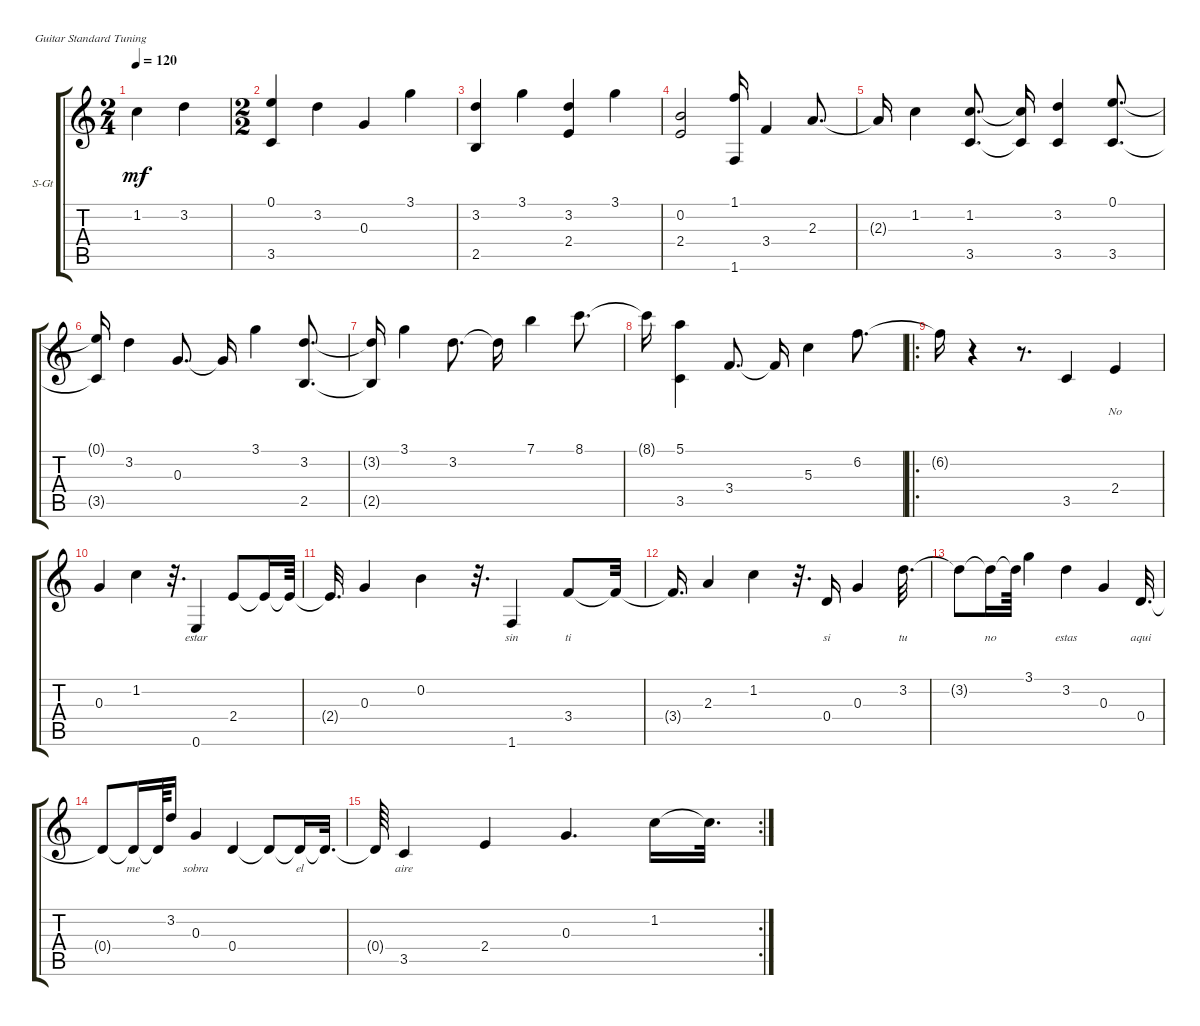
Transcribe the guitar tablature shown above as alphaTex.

\defaultSystemsLayout 4
\bracketExtendMode groupsimilarinstruments
\firstSystemTrackNameOrientation horizontal
\otherSystemsTrackNameOrientation horizontal
\track ("Steel Guitar" "S-Gt") {instrument acousticguitarsteel}
\staff {score tabs}
\tuning (E4 B3 G3 D3 A2 E2)
\ts (2 4)
\tempo 120
\clef g2
\ks c
1.2.4{dy mf instrument acousticguitarsteel} 3.2.4 |
\ts (2 2)
(0.1 3.5).4 3.2.4 0.3.4 3.1.4 |
(3.2 2.5).4 3.1.4 (3.2 2.4).4 3.1.4 |
(0.2 2.4).2 (1.1 1.6).16 3.4.4 2.3.8{d} |
2.3{t}.16 1.2.4 (1.2 3.5).8{d} (1.2{t} 3.5{t}).16 (3.2 3.5).4 (0.1 3.5).8{d} |
(0.1{t} 3.5{t}).16 3.2.4 0.3.8{d} 0.3{t}.16 3.1.4 (3.2 2.5).8{d} |
(3.2{t} 2.5{t}).16 3.1.4 3.2.8{d} 3.2{t}.16 7.1.4 8.1.8{d} |
8.1{t}.16 (5.1 3.5).4 3.4.8{d} 3.4{t}.16 5.3.4 6.2.8{d} |
\ro
6.2{t}.16{lyrics (0 "") lyrics (1 "") lyrics (2 "") lyrics (3 "") lyrics (4 "")} r.4 r.8{d} 3.5.4{lyrics (0 "") lyrics (1 "") lyrics (2 "") lyrics (3 "") lyrics (4 "")} 2.4.4{lyrics (0 "No") lyrics (1 "") lyrics (2 "") lyrics (3 "") lyrics (4 "")} |
0.3.4{lyrics (0 "") lyrics (1 "") lyrics (2 "") lyrics (3 "") lyrics (4 "")} 1.2.4{lyrics (0 "") lyrics (1 "") lyrics (2 "") lyrics (3 "") lyrics (4 "")} r.32{d} 0.6.4{lyrics (0 "estar") lyrics (1 "") lyrics (2 "") lyrics (3 "") lyrics (4 "")} 2.4.8{lyrics (0 "") lyrics (1 "") lyrics (2 "") lyrics (3 "") lyrics (4 "")} 2.4{t}.16{lyrics (0 "") lyrics (1 "") lyrics (2 "") lyrics (3 "") lyrics (4 "")} 2.4{t}.64{lyrics (0 "") lyrics (1 "") lyrics (2 "") lyrics (3 "") lyrics (4 "")} |
2.4{t}.32{d lyrics (0 "") lyrics (1 "") lyrics (2 "") lyrics (3 "") lyrics (4 "")} 0.3.4{lyrics (0 "") lyrics (1 "") lyrics (2 "") lyrics (3 "") lyrics (4 "")} 0.2.4{lyrics (0 "") lyrics (1 "") lyrics (2 "") lyrics (3 "") lyrics (4 "")} r.32{d} 1.6.4{lyrics (0 "sin") lyrics (1 "") lyrics (2 "") lyrics (3 "") lyrics (4 "")} 3.4.8{lyrics (0 "ti") lyrics (1 "") lyrics (2 "") lyrics (3 "") lyrics (4 "")} 3.4{t}.32{lyrics (0 "") lyrics (1 "") lyrics (2 "") lyrics (3 "") lyrics (4 "")} |
3.4{t}.16{d lyrics (0 "") lyrics (1 "") lyrics (2 "") lyrics (3 "") lyrics (4 "")} 2.3.4{lyrics (0 "") lyrics (1 "") lyrics (2 "") lyrics (3 "") lyrics (4 "")} 1.2.4{lyrics (0 "") lyrics (1 "") lyrics (2 "") lyrics (3 "") lyrics (4 "")} r.32{d} 0.4.16{lyrics (0 "si") lyrics (1 "") lyrics (2 "") lyrics (3 "") lyrics (4 "")} 0.3.4{lyrics (0 "") lyrics (1 "") lyrics (2 "") lyrics (3 "") lyrics (4 "")} 3.2.32{d lyrics (0 "tu") lyrics (1 "") lyrics (2 "") lyrics (3 "") lyrics (4 "")} |
3.2{t}.8{lyrics (0 "") lyrics (1 "") lyrics (2 "") lyrics (3 "") lyrics (4 "")} 3.2{t}.16{lyrics (0 "no") lyrics (1 "") lyrics (2 "") lyrics (3 "") lyrics (4 "")} 3.2{t}.64{lyrics (0 "") lyrics (1 "") lyrics (2 "") lyrics (3 "") lyrics (4 "")} 3.1.4{lyrics (0 "") lyrics (1 "") lyrics (2 "") lyrics (3 "") lyrics (4 "")} 3.2.4{lyrics (0 "estas") lyrics (1 "") lyrics (2 "") lyrics (3 "") lyrics (4 "")} 0.3.4{lyrics (0 "") lyrics (1 "") lyrics (2 "") lyrics (3 "") lyrics (4 "")} 0.4.32{d lyrics (0 "aqui") lyrics (1 "") lyrics (2 "") lyrics (3 "") lyrics (4 "")} |
0.4{t}.8{lyrics (0 "") lyrics (1 "") lyrics (2 "") lyrics (3 "") lyrics (4 "")} 0.4{t}.16{lyrics (0 "me") lyrics (1 "") lyrics (2 "") lyrics (3 "") lyrics (4 "")} 0.4{t}.64{lyrics (0 "") lyrics (1 "") lyrics (2 "") lyrics (3 "") lyrics (4 "")} 3.2.16{lyrics (0 "") lyrics (1 "") lyrics (2 "") lyrics (3 "") lyrics (4 "")} 0.3.4{lyrics (0 "sobra") lyrics (1 "") lyrics (2 "") lyrics (3 "") lyrics (4 "")} 0.4.4{lyrics (0 "") lyrics (1 "") lyrics (2 "") lyrics (3 "") lyrics (4 "")} 0.4{t}.8{lyrics (0 "") lyrics (1 "") lyrics (2 "") lyrics (3 "") lyrics (4 "")} 0.4{t}.16{lyrics (0 "el") lyrics (1 "") lyrics (2 "") lyrics (3 "") lyrics (4 "")} 0.4{t}.32{d lyrics (0 "") lyrics (1 "") lyrics (2 "") lyrics (3 "") lyrics (4 "")} |
\rc 2
0.4{t}.64{lyrics (0 "") lyrics (1 "") lyrics (2 "") lyrics (3 "") lyrics (4 "")} 3.5.4{lyrics (0 "aire") lyrics (1 "") lyrics (2 "") lyrics (3 "") lyrics (4 "")} 2.4.4{lyrics (0 "") lyrics (1 "") lyrics (2 "") lyrics (3 "") lyrics (4 "")} 0.3.4{d} 1.2.16 1.2{t}.32{d}
